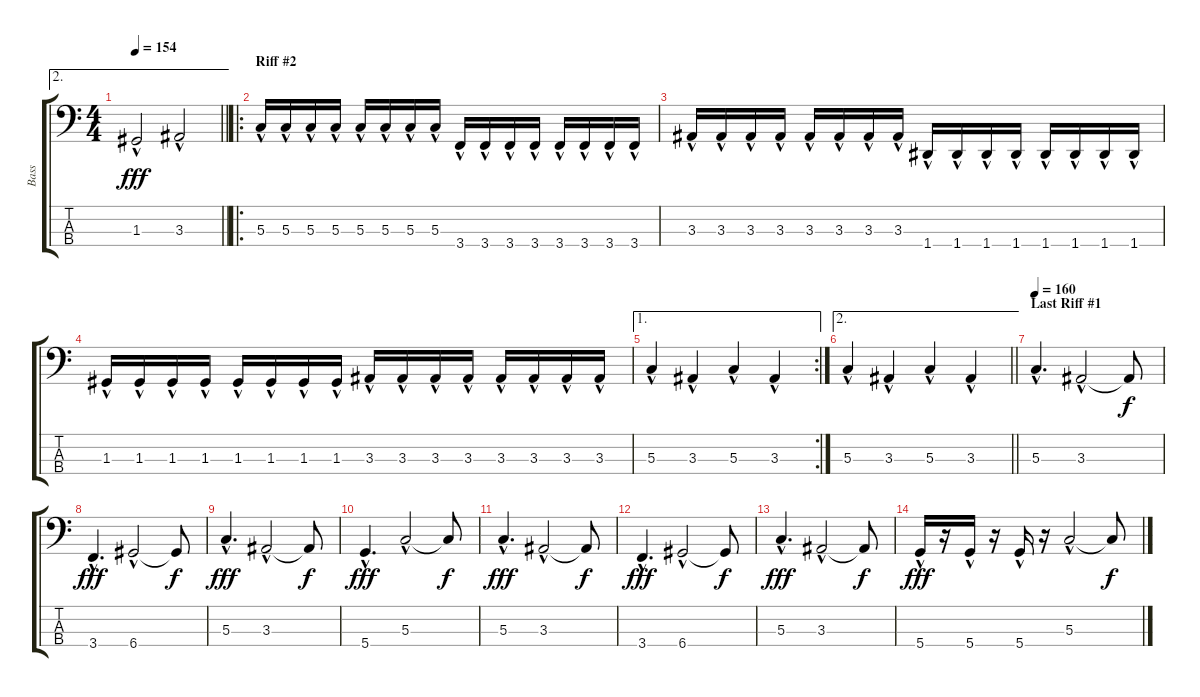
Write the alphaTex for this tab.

\track ("Bass" "Bass") {instrument electricbassfinger}
\staff {score tabs}
\tuning (F2 C2 G1 D1) {hide}
\ae 2
\ts (4 4)
\tempo 154
\clef f4
\barLineRight lightlight
\ks c
1.3{hac}.2{dy fff} 3.3{hac}.2 |
\ro
\section ("" "Riff #2")
5.3{hac}.16 5.3{hac}.16 5.3{hac}.16 5.3{hac}.16 5.3{hac}.16 5.3{hac}.16 5.3{hac}.16 5.3{hac}.16 3.4{hac}.16 3.4{hac}.16 3.4{hac}.16 3.4{hac}.16 3.4{hac}.16 3.4{hac}.16 3.4{hac}.16 3.4{hac}.16 |
3.3{hac}.16 3.3{hac}.16 3.3{hac}.16 3.3{hac}.16 3.3{hac}.16 3.3{hac}.16 3.3{hac}.16 3.3{hac}.16 1.4{hac}.16 1.4{hac}.16 1.4{hac}.16 1.4{hac}.16 1.4{hac}.16 1.4{hac}.16 1.4{hac}.16 1.4{hac}.16 |
1.3{hac}.16 1.3{hac}.16 1.3{hac}.16 1.3{hac}.16 1.3{hac}.16 1.3{hac}.16 1.3{hac}.16 1.3{hac}.16 3.3{hac}.16 3.3{hac}.16 3.3{hac}.16 3.3{hac}.16 3.3{hac}.16 3.3{hac}.16 3.3{hac}.16 3.3{hac}.16 |
\ae 1
\rc 2
5.3{hac}.4 3.3{hac}.4 5.3{hac}.4 3.3{hac}.4 |
\ae 2
\barLineRight lightlight
5.3{hac}.4 3.3{hac}.4 5.3{hac}.4 3.3{hac}.4 |
\section ("" "Last Riff #1")
\tempo 160
5.3{hac}.4{d} 3.3{hac}.2 3.3{t}.8{dy f} |
3.4{hac}.4{d dy fff} 6.4{hac}.2 6.4{t}.8{dy f} |
5.3{hac}.4{d dy fff} 3.3{hac}.2 3.3{t}.8{dy f} |
5.4{hac}.4{d dy fff} 5.3{hac}.2 5.3{t}.8{dy f} |
5.3{hac}.4{d dy fff} 3.3{hac}.2 3.3{t}.8{dy f} |
3.4{hac}.4{d dy fff} 6.4{hac}.2 6.4{t}.8{dy f} |
5.3{hac}.4{d dy fff} 3.3{hac}.2 3.3{t}.8{dy f} |
5.4{hac}.16{dy fff} r.16 5.4{hac}.16 r.16 5.4{hac}.16 r.16 5.3{hac}.2 5.3{t}.8{dy f}
